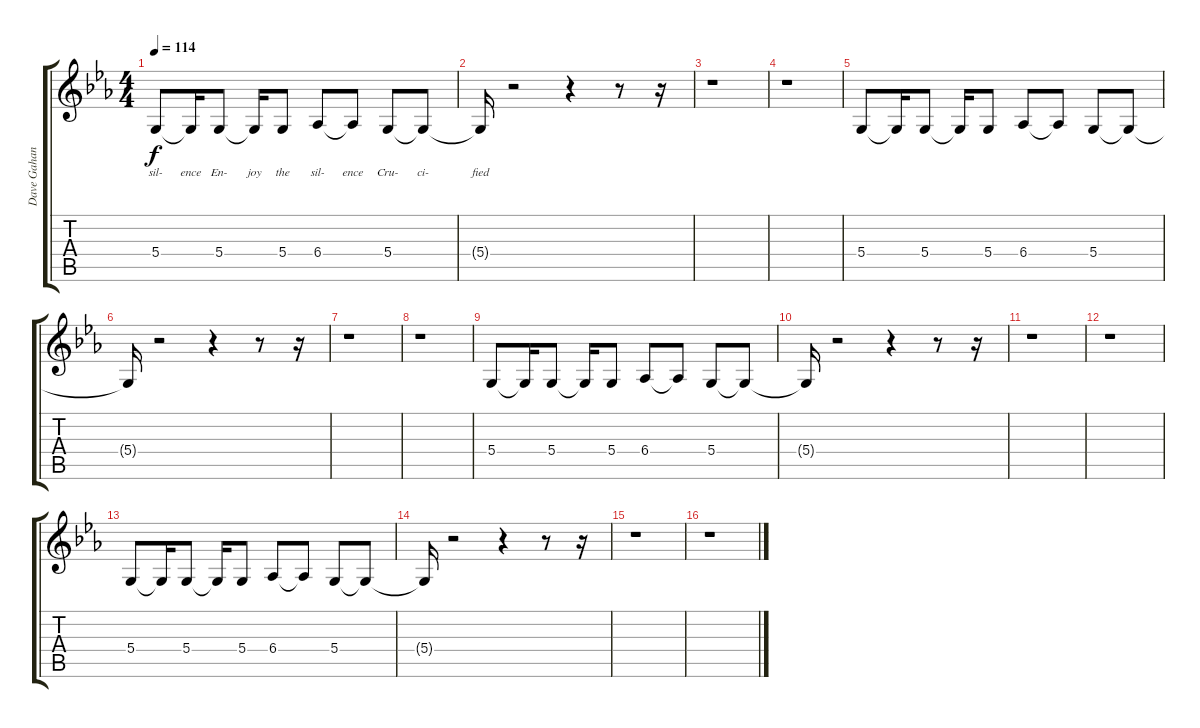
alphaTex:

\track ("Dave Gahan(Voice)" "Dave Gahan") {instrument cello}
\staff {score tabs}
\tuning (E4 B3 G3 D3 A2 E2) {hide}
\ts (4 4)
\tempo 114
\clef g2
\ks eb
5.4.8{lyrics (0 "sil-") lyrics (1 "") lyrics (2 "") lyrics (3 "") lyrics (4 "") dy f} 5.4{t}.16{lyrics (0 "ence") lyrics (1 "") lyrics (2 "") lyrics (3 "") lyrics (4 "")} 5.4.8{lyrics (0 "En-") lyrics (1 "") lyrics (2 "") lyrics (3 "") lyrics (4 "")} 5.4{t}.16{lyrics (0 "joy") lyrics (1 "") lyrics (2 "") lyrics (3 "") lyrics (4 "")} 5.4.8{lyrics (0 "the") lyrics (1 "") lyrics (2 "") lyrics (3 "") lyrics (4 "")} 6.4.8{lyrics (0 "sil-") lyrics (1 "") lyrics (2 "") lyrics (3 "") lyrics (4 "")} 6.4{t}.8{lyrics (0 "ence") lyrics (1 "") lyrics (2 "") lyrics (3 "") lyrics (4 "")} 5.4.8{lyrics (0 "Cru-") lyrics (1 "") lyrics (2 "") lyrics (3 "") lyrics (4 "")} 5.4{t}.8{lyrics (0 "ci-") lyrics (1 "") lyrics (2 "") lyrics (3 "") lyrics (4 "")} |
5.4{t}.16{lyrics (0 "fied") lyrics (1 "") lyrics (2 "") lyrics (3 "") lyrics (4 "")} r.2 r.4 r.8 r.16 |
r.1 |
r.1 |
5.4.8 5.4{t}.16 5.4.8 5.4{t}.16 5.4.8 6.4.8 6.4{t}.8 5.4.8 5.4{t}.8 |
5.4{t}.16 r.2 r.4 r.8 r.16 |
r.1 |
r.1 |
5.4.8 5.4{t}.16 5.4.8 5.4{t}.16 5.4.8 6.4.8 6.4{t}.8 5.4.8 5.4{t}.8 |
5.4{t}.16 r.2 r.4 r.8 r.16 |
r.1 |
r.1 |
5.4.8 5.4{t}.16 5.4.8 5.4{t}.16 5.4.8 6.4.8 6.4{t}.8 5.4.8 5.4{t}.8 |
5.4{t}.16 r.2 r.4 r.8 r.16 |
r.1 |
r.1
